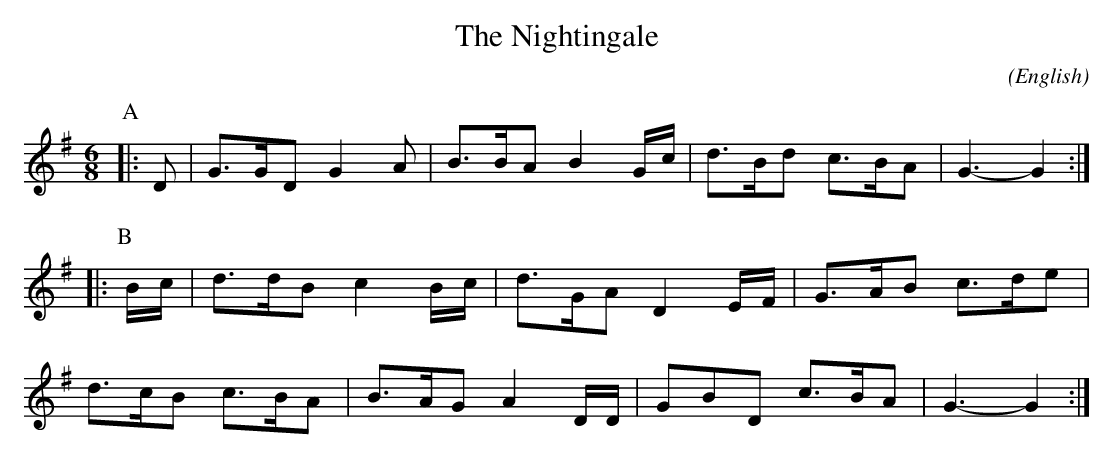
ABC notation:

X:1
T:The Nightingale
M:6/8
C:
O:English
K:G
P:A
|:\
   D      | G>GD G2A       | B>BA B2 G/2c/2 | d>Bd c>BA | G3-  G2  :|\
P:B
|: B/2c/2 | d>dB c2 B/2c/2 | d>GA D2 E/2F/2 | G>AB c>de | d>cB c>BA |\
            B>AG A2 D/2D/2 | GBD  c>BA      | G3-  G2   :|
